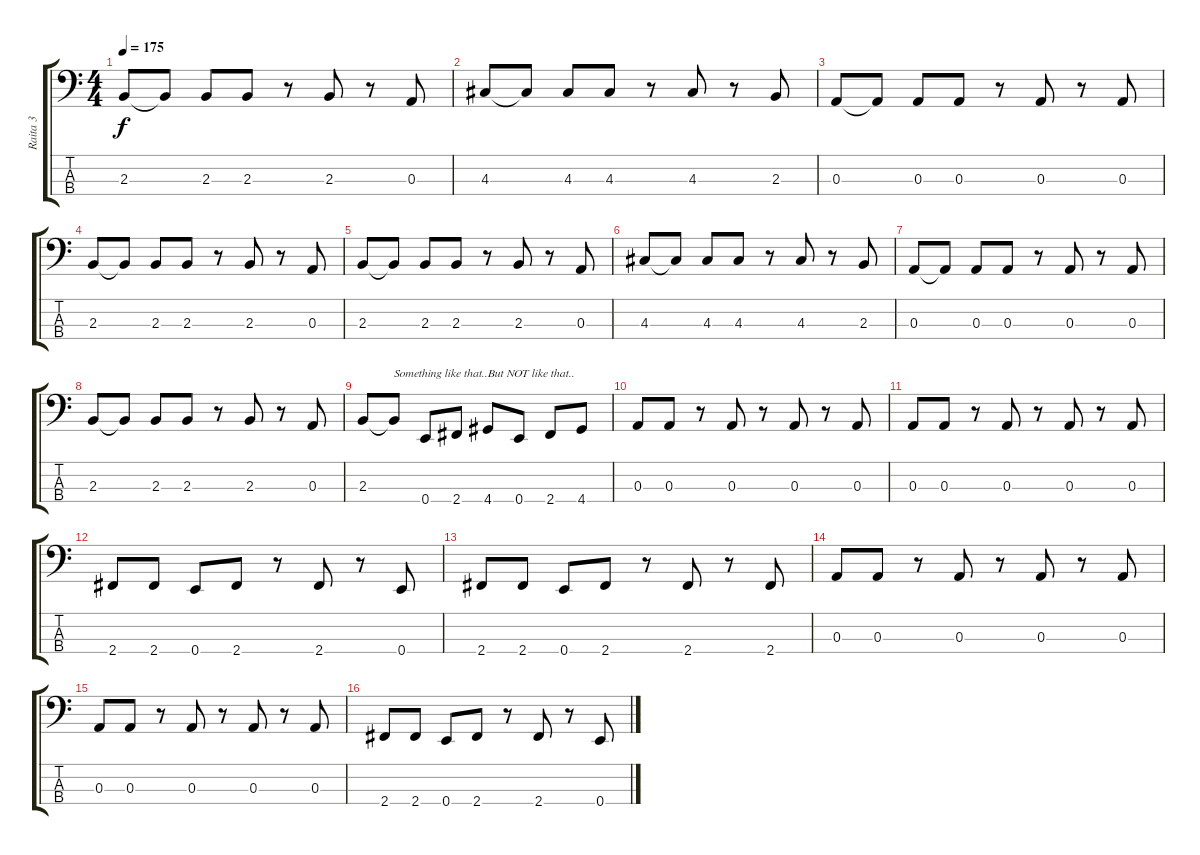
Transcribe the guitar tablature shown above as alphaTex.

\track ("Raita 3" "Raita 3") {instrument electricbasspick}
\staff {score tabs}
\tuning (G2 D2 A1 E1) {hide}
\ts (4 4)
\tempo 175
\clef f4
\ks c
2.3.8{dy f} 2.3{t}.8 2.3.8 2.3.8 r.8 2.3.8 r.8 0.3.8 |
4.3.8 4.3{t}.8 4.3.8 4.3.8 r.8 4.3.8 r.8 2.3.8 |
0.3.8 0.3{t}.8 0.3.8 0.3.8 r.8 0.3.8 r.8 0.3.8 |
2.3.8 2.3{t}.8 2.3.8 2.3.8 r.8 2.3.8 r.8 0.3.8 |
2.3.8 2.3{t}.8 2.3.8 2.3.8 r.8 2.3.8 r.8 0.3.8 |
4.3.8 4.3{t}.8 4.3.8 4.3.8 r.8 4.3.8 r.8 2.3.8 |
0.3.8 0.3{t}.8 0.3.8 0.3.8 r.8 0.3.8 r.8 0.3.8 |
2.3.8 2.3{t}.8 2.3.8 2.3.8 r.8 2.3.8 r.8 0.3.8 |
2.3.8 2.3{t}.8{txt "Something like that..But NOT like that.."} 0.4.8 2.4.8 4.4.8 0.4.8 2.4.8 4.4.8 |
0.3.8 0.3.8 r.8 0.3.8 r.8 0.3.8 r.8 0.3.8 |
0.3.8 0.3.8 r.8 0.3.8 r.8 0.3.8 r.8 0.3.8 |
2.4.8 2.4.8 0.4.8 2.4.8 r.8 2.4.8 r.8 0.4.8 |
2.4.8 2.4.8 0.4.8 2.4.8 r.8 2.4.8 r.8 2.4.8 |
0.3.8 0.3.8 r.8 0.3.8 r.8 0.3.8 r.8 0.3.8 |
0.3.8 0.3.8 r.8 0.3.8 r.8 0.3.8 r.8 0.3.8 |
2.4.8 2.4.8 0.4.8 2.4.8 r.8 2.4.8 r.8 0.4.8
